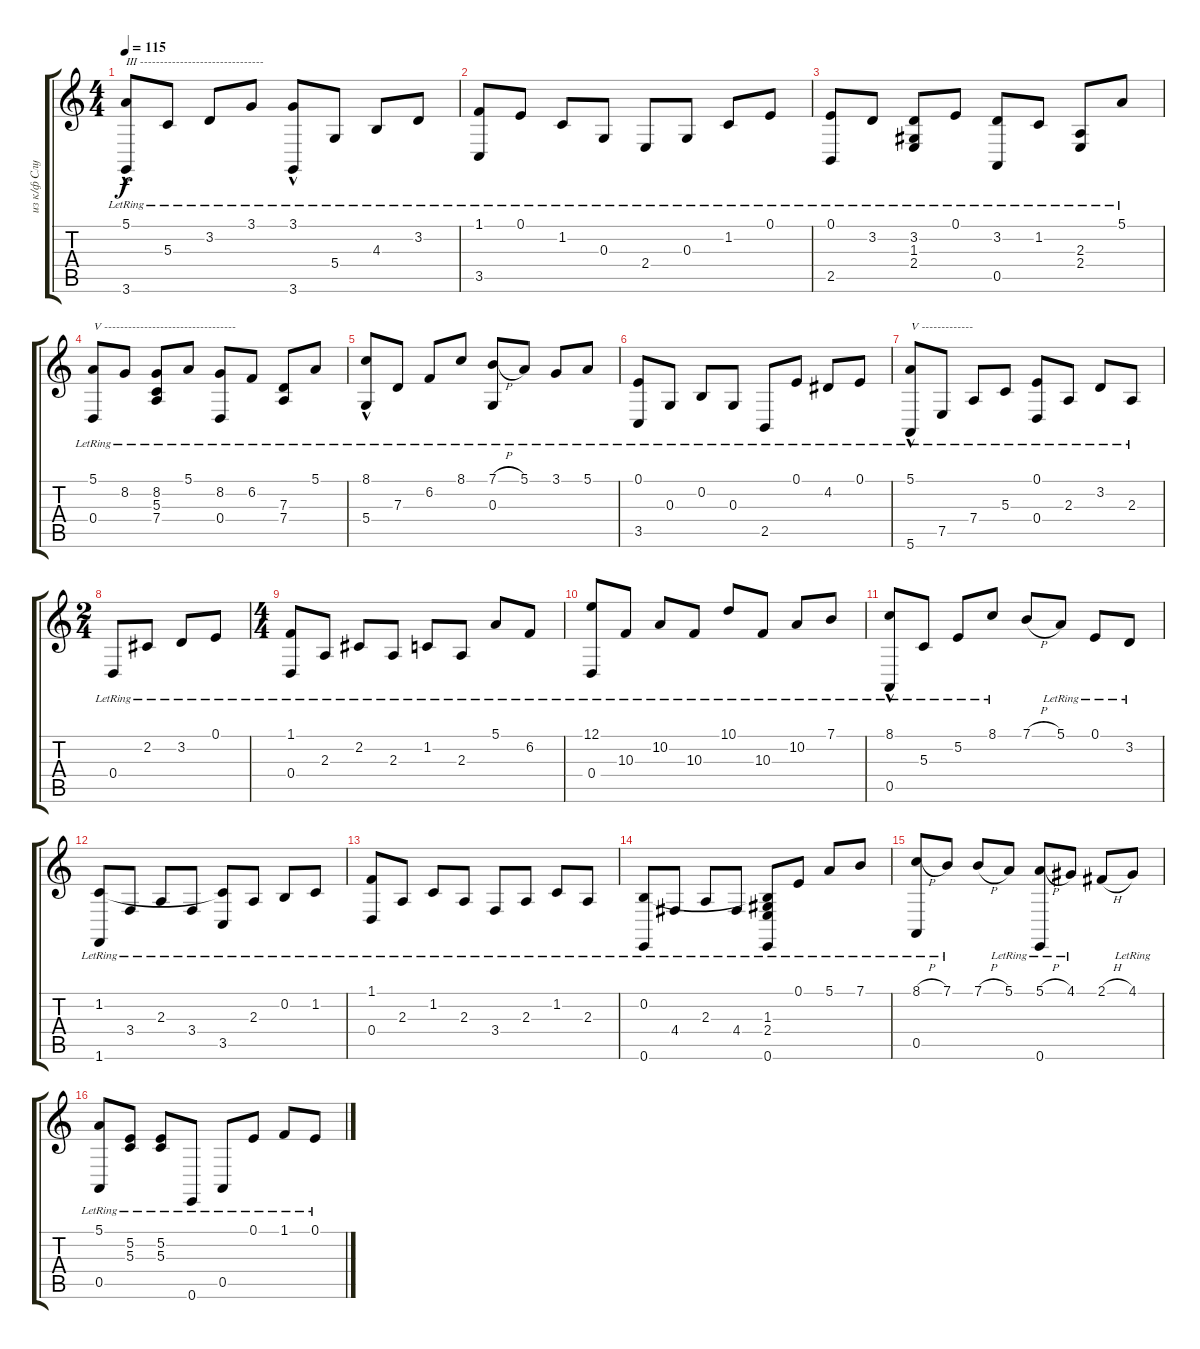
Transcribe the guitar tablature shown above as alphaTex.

\track ("из к/ф Служебный роман" "из к/ф Слу") {instrument acousticgrandpiano}
\staff {score tabs}
\tuning (E4 B3 G3 D3 A2 E2) {hide}
\ts (4 4)
\tempo 115
\clef g2
\ks c
(5.1{hac lr} 3.6{lr}).8{txt "III -------------------------------" dy f} 5.3{lr}.8 3.2{lr}.8 3.1{lr}.8 (3.1{hac lr} 3.6{lr}).8 5.4{lr}.8 4.3{lr}.8 3.2{lr}.8 |
(1.1{lr} 3.5{lr}).8 0.1{lr}.8 1.2{lr}.8 0.3{lr}.8 2.4{lr}.8 0.3{lr}.8 1.2{lr}.8 0.1{lr}.8 |
(0.1{lr} 2.5{lr}).8 3.2{lr}.8 (3.2{lr} 1.3{lr} 2.4{lr}).8 0.1{lr}.8 (3.2{lr} 0.5{lr}).8 1.2{lr}.8 (2.3{lr} 2.4{lr}).8 5.1{lr}.8 |
(5.1{lr} 0.4{lr}).8{txt "V ---------------------------------"} 8.2{lr}.8 (8.2{lr} 5.3{lr} 7.4{lr}).8 5.1{lr}.8 (8.2{lr} 0.4{lr}).8 6.2{lr}.8 (7.3{lr} 7.4{lr}).8 5.1{lr}.8 |
(8.1{hac lr} 5.4{lr}).8 7.3{lr}.8 6.2{lr}.8 8.1{lr}.8 (7.1{h} 0.3{lr}).8 5.1{lr}.8 3.1{lr}.8 5.1{lr}.8 |
(0.1{lr} 3.5{lr}).8 0.3{lr}.8 0.2{lr}.8 0.3{lr}.8 2.5{lr}.8 0.1{lr}.8 4.2{lr}.8 0.1{lr}.8 |
(5.1{hac lr} 5.6{lr}).8{txt "V -------------"} 7.5{lr}.8 7.4{lr}.8 5.3{lr}.8 (0.1{lr} 0.4{lr}).8 2.3{lr}.8 3.2{lr}.8 2.3{lr}.8 |
\ts (2 4)
0.4{lr}.8 2.2{lr}.8 3.2{lr}.8 0.1{lr}.8 |
\ts (4 4)
(1.1{lr} 0.4{lr}).8 2.3{lr}.8 2.2{lr}.8 2.3{lr}.8 1.2{lr}.8 2.3{lr}.8 5.1{lr}.8 6.2{lr}.8 |
(12.1{lr} 0.4{lr}).8 10.3{lr}.8 10.2{lr}.8 10.3{lr}.8 10.1{lr}.8 10.3{lr}.8 10.2{lr}.8 7.1{lr}.8 |
(8.1{hac lr} 0.5{lr}).8 5.3{lr}.8 5.2{lr}.8 8.1{lr}.8 7.1{h}.8 5.1{lr}.8 0.1{lr}.8 3.2{lr}.8 |
(1.2{lr} 1.6{lr}).8 3.4{lr}.8 2.3{lr}.8 3.4{lr}.8 (1.2{t} 3.5{lr}).8 2.3{lr}.8 0.2{lr}.8 1.2{lr}.8 |
(1.1{lr} 0.4{lr}).8 2.3{lr}.8 1.2{lr}.8 2.3{lr}.8 3.4{lr}.8 2.3{lr}.8 1.2{lr}.8 2.3{lr}.8 |
(0.2{lr} 0.6{lr}).8 4.4{lr}.8 2.3{lr}.8 4.4{lr}.8 (0.2{t} 1.3{lr} 2.4{lr} 0.6{lr}).8 0.1{lr}.8 5.1{lr}.8 7.1{lr}.8 |
(8.1{h} 0.5{lr}).8 7.1{lr}.8 7.1{h}.8 5.1{lr}.8 (5.1{h} 0.6{lr}).8 4.1{lr}.8 2.1{h}.8 4.1{lr}.8 |
(5.1{lr} 0.5{lr}).8 (5.2{lr} 5.3{lr}).8 (5.2{lr} 5.3{lr}).8 0.6{lr}.8 0.5{lr}.8 0.1{lr}.8 1.1{lr}.8 0.1{lr}.8
